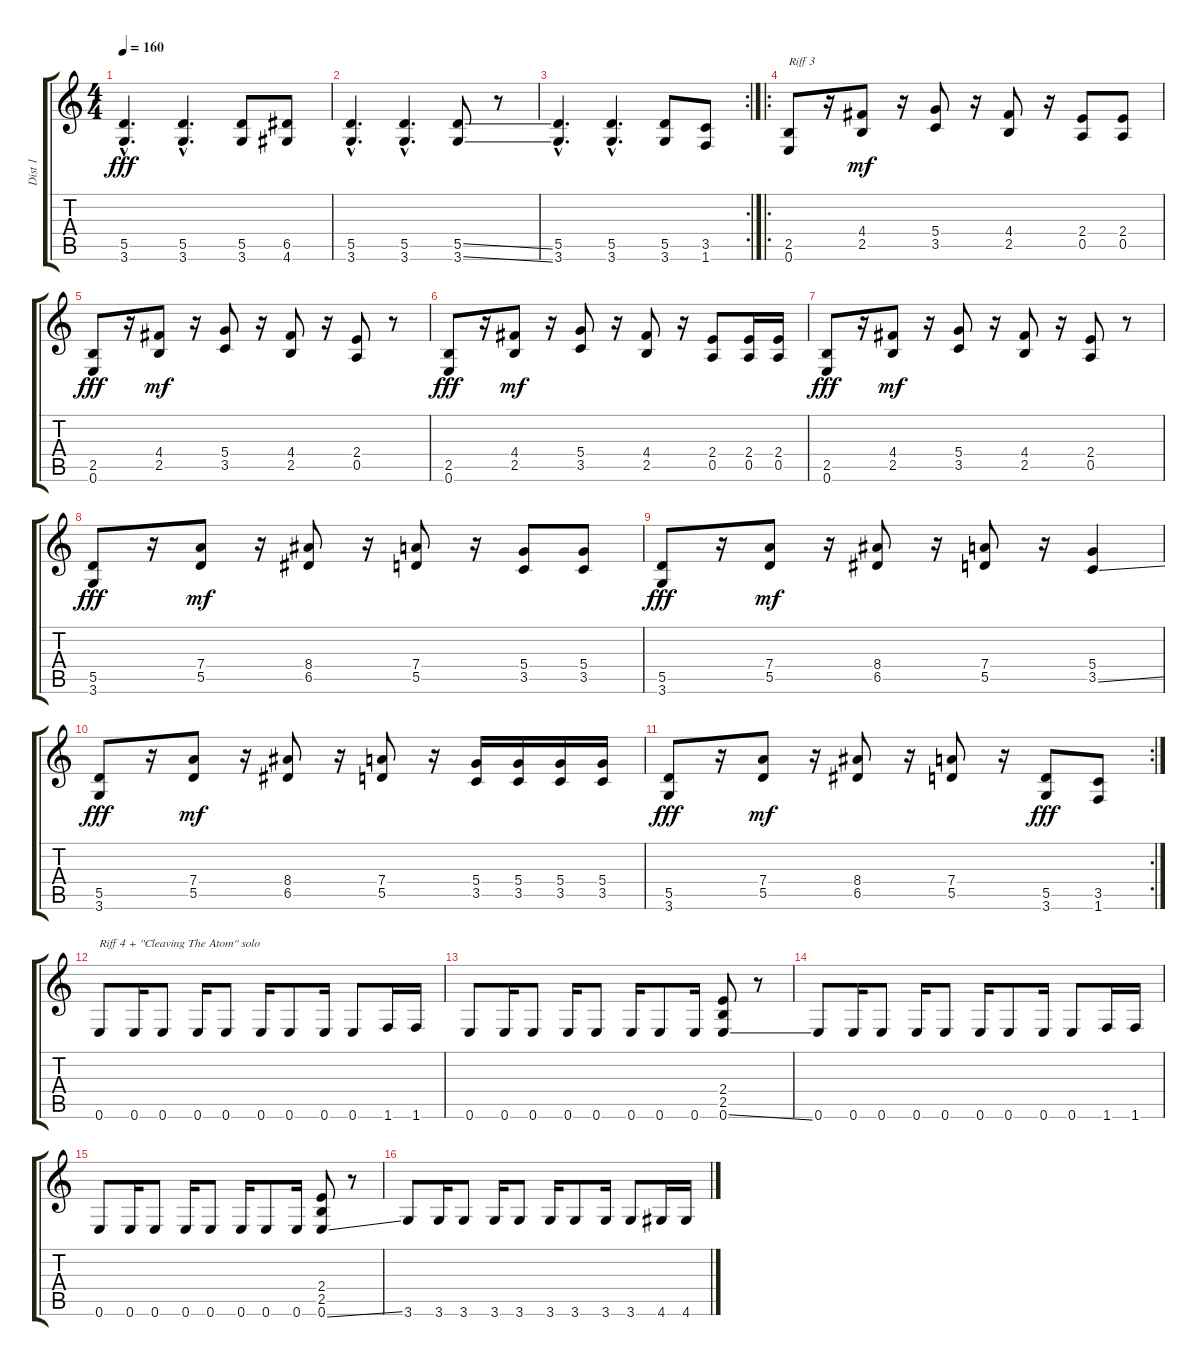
\track ("Dist 1" "Dist 1") {instrument overdrivenguitar}
\staff {score tabs}
\tuning (E4 B3 G3 D3 A2 E2) {hide}
\ts (4 4)
\tempo 160
\clef g2
\ks c
(5.5{hac} 3.6{hac}).4{d dy fff} (5.5{hac} 3.6{hac}).4{d} (5.5 3.6).8 (6.5 4.6).8 |
(5.5{hac} 3.6{hac}).4{d} (5.5{hac} 3.6{hac}).4{d} (5.5{ss} 3.6{ss}).8 r.8 |
\rc 2
(5.5{hac} 3.6{hac}).4{d} (5.5{hac} 3.6{hac}).4{d} (5.5 3.6).8 (3.5 1.6).8 |
\ro
(2.5 0.6).8{txt "Riff 3" volume 14} r.16 (4.4 2.5).8{dy mf} r.16 (5.4 3.5).8 r.16 (4.4 2.5).8 r.16 (2.4 0.5).8 (2.4 0.5).8 |
(2.5 0.6).8{dy fff} r.16 (4.4 2.5).8{dy mf} r.16 (5.4 3.5).8 r.16 (4.4 2.5).8 r.16 (2.4 0.5).8 r.8 |
(2.5 0.6).8{dy fff} r.16 (4.4 2.5).8{dy mf} r.16 (5.4 3.5).8 r.16 (4.4 2.5).8 r.16 (2.4 0.5).8 (2.4 0.5).16 (2.4 0.5).16 |
(2.5 0.6).8{dy fff} r.16 (4.4 2.5).8{dy mf} r.16 (5.4 3.5).8 r.16 (4.4 2.5).8 r.16 (2.4 0.5).8 r.8 |
(5.5 3.6).8{dy fff} r.16 (7.4 5.5).8{dy mf} r.16 (8.4 6.5).8 r.16 (7.4 5.5).8 r.16 (5.4 3.5).8 (5.4 3.5).8 |
(5.5 3.6).8{dy fff} r.16 (7.4 5.5).8{dy mf} r.16 (8.4 6.5).8 r.16 (7.4 5.5).8 r.16 (5.4 3.5{ss}).4 |
(5.5 3.6).8{dy fff} r.16 (7.4 5.5).8{dy mf} r.16 (8.4 6.5).8 r.16 (7.4 5.5).8 r.16 (5.4 3.5).16 (5.4 3.5).16 (5.4 3.5).16 (5.4 3.5).16 |
\rc 2
(5.5 3.6).8{dy fff} r.16 (7.4 5.5).8{dy mf} r.16 (8.4 6.5).8 r.16 (7.4 5.5).8 r.16 (5.5 3.6).8{dy fff} (3.5 1.6).8 |
0.6.8{txt "Riff 4 + ''Cleaving The Atom'' solo" volume 11} 0.6.16 0.6.8 0.6.16 0.6.8 0.6.16 0.6.8 0.6.16 0.6.8 1.6.16 1.6.16 |
0.6.8 0.6.16 0.6.8 0.6.16 0.6.8 0.6.16 0.6.8 0.6.16 (2.4 2.5 0.6{ss}).8 r.8 |
0.6.8 0.6.16 0.6.8 0.6.16 0.6.8 0.6.16 0.6.8 0.6.16 0.6.8 1.6.16 1.6.16 |
0.6.8 0.6.16 0.6.8 0.6.16 0.6.8 0.6.16 0.6.8 0.6.16 (2.4 2.5 0.6{ss}).8 r.8 |
3.6.8 3.6.16 3.6.8 3.6.16 3.6.8 3.6.16 3.6.8 3.6.16 3.6.8 4.6.16 4.6.16
